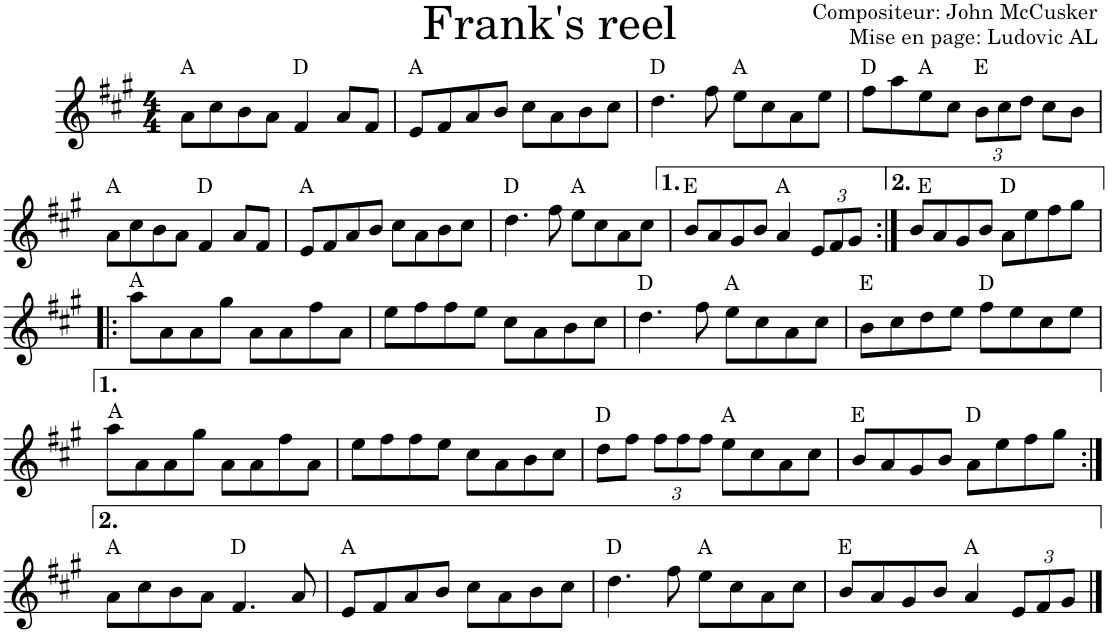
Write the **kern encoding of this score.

**kern	**harte
*part1	*part1
*staff1	*
*I"Violon	*
*I'Vln.	*
*clefG2	*
*k[f#c#g#]	*
*M4/4	*
=1	=1
8a\L	A:maj
8cc#\	.
8b\	.
8a\J	.
4f#/	D:maj
8a/L	.
8f#/J	.
=2	=2
8e/L	A:maj
8f#/	.
8a/	.
8b/J	.
8cc#\L	.
8a\	.
8b\	.
8cc#\J	.
=3	=3
4.dd\	D:maj
8ff#\	.
8ee\L	A:maj
8cc#\	.
8a\	.
8ee\J	.
=4	=4
8ff#\L	D:maj
8aa\	.
8ee\	A:maj
8cc#\J	.
*Xbrackettup	*
12b\L	E:maj
12cc#\	.
12dd\J	.
8cc#\L	.
8b\J	.
!!LO:LB:g=z
=5	=5
8a\L	A:maj
8cc#\	.
8b\	.
8a\J	.
4f#/	D:maj
8a/L	.
8f#/J	.
=6	=6
8e/L	A:maj
8f#/	.
8a/	.
8b/J	.
8cc#\L	.
8a\	.
8b\	.
8cc#\J	.
=7	=7
4.dd\	D:maj
8ff#\	.
8ee\L	A:maj
8cc#\	.
8a\	.
8cc#\J	.
=8	=8
8b/L	E:maj
8a/	.
8g#/	.
8b/J	.
4a/	A:maj
12e/L	.
12f#/	.
12g#/J	.
=9:|!	=9:|!
8b/L	E:maj
8a/	.
8g#/	.
8b/J	.
8a\L	D:maj
8ee\	.
8ff#\	.
8gg#\J	.
!!LO:LB:g=z
=10!|:	=10!|:
8aa\L	A:maj
8a\	.
8a\	.
8gg#\J	.
8a\L	.
8a\	.
8ff#\	.
8a\J	.
=11	=11
8ee\L	.
8ff#\	.
8ff#\	.
8ee\J	.
8cc#\L	.
8a\	.
8b\	.
8cc#\J	.
=12	=12
4.dd\	D:maj
8ff#\	.
8ee\L	A:maj
8cc#\	.
8a\	.
8cc#\J	.
=13	=13
8b\L	E:maj
8cc#\	.
8dd\	.
8ee\J	.
8ff#\L	D:maj
8ee\	.
8cc#\	.
8ee\J	.
!!LO:LB:g=z
=14	=14
8aa\L	A:maj
8a\	.
8a\	.
8gg#\J	.
8a\L	.
8a\	.
8ff#\	.
8a\J	.
=15	=15
8ee\L	.
8ff#\	.
8ff#\	.
8ee\J	.
8cc#\L	.
8a\	.
8b\	.
8cc#\J	.
=16	=16
8dd\L	D:maj
8ff#\J	.
12ff#\L	.
12ff#\	.
12ff#\J	.
8ee\L	A:maj
8cc#\	.
8a\	.
8cc#\J	.
=17	=17
8b/L	E:maj
8a/	.
8g#/	.
8b/J	.
8a\L	D:maj
8ee\	.
8ff#\	.
8gg#\J	.
!!LO:LB:g=z
=18:|!	=18:|!
8a\L	A:maj
8cc#\	.
8b\	.
8a\J	.
4.f#/	D:maj
8a/	.
=19	=19
8e/L	A:maj
8f#/	.
8a/	.
8b/J	.
8cc#\L	.
8a\	.
8b\	.
8cc#\J	.
=20	=20
4.dd\	D:maj
8ff#\	.
8ee\L	A:maj
8cc#\	.
8a\	.
8cc#\J	.
=21	=21
8b/L	E:maj
8a/	.
8g#/	.
8b/J	.
4a/	A:maj
12e/L	.
12f#/	.
12g#/J	.
==	==
*-	*-
